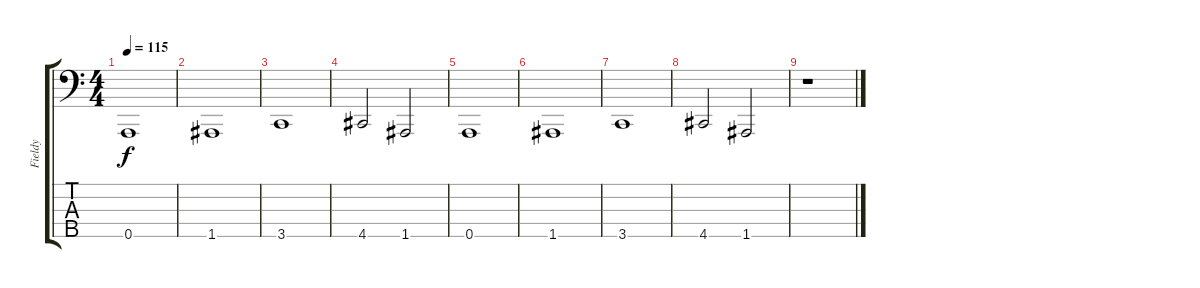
\track ("Fieldy" "Fieldy") {instrument electricbasspick}
\staff {score tabs}
\tuning (F2 C2 G1 D1 A0) {hide}
\ts (4 4)
\tempo 115
\clef f4
\ks c
0.5.1{dy f} |
1.5.1 |
3.5.1 |
4.5.2 1.5.2 |
0.5.1 |
1.5.1 |
3.5.1 |
4.5.2 1.5.2 |
r.1
